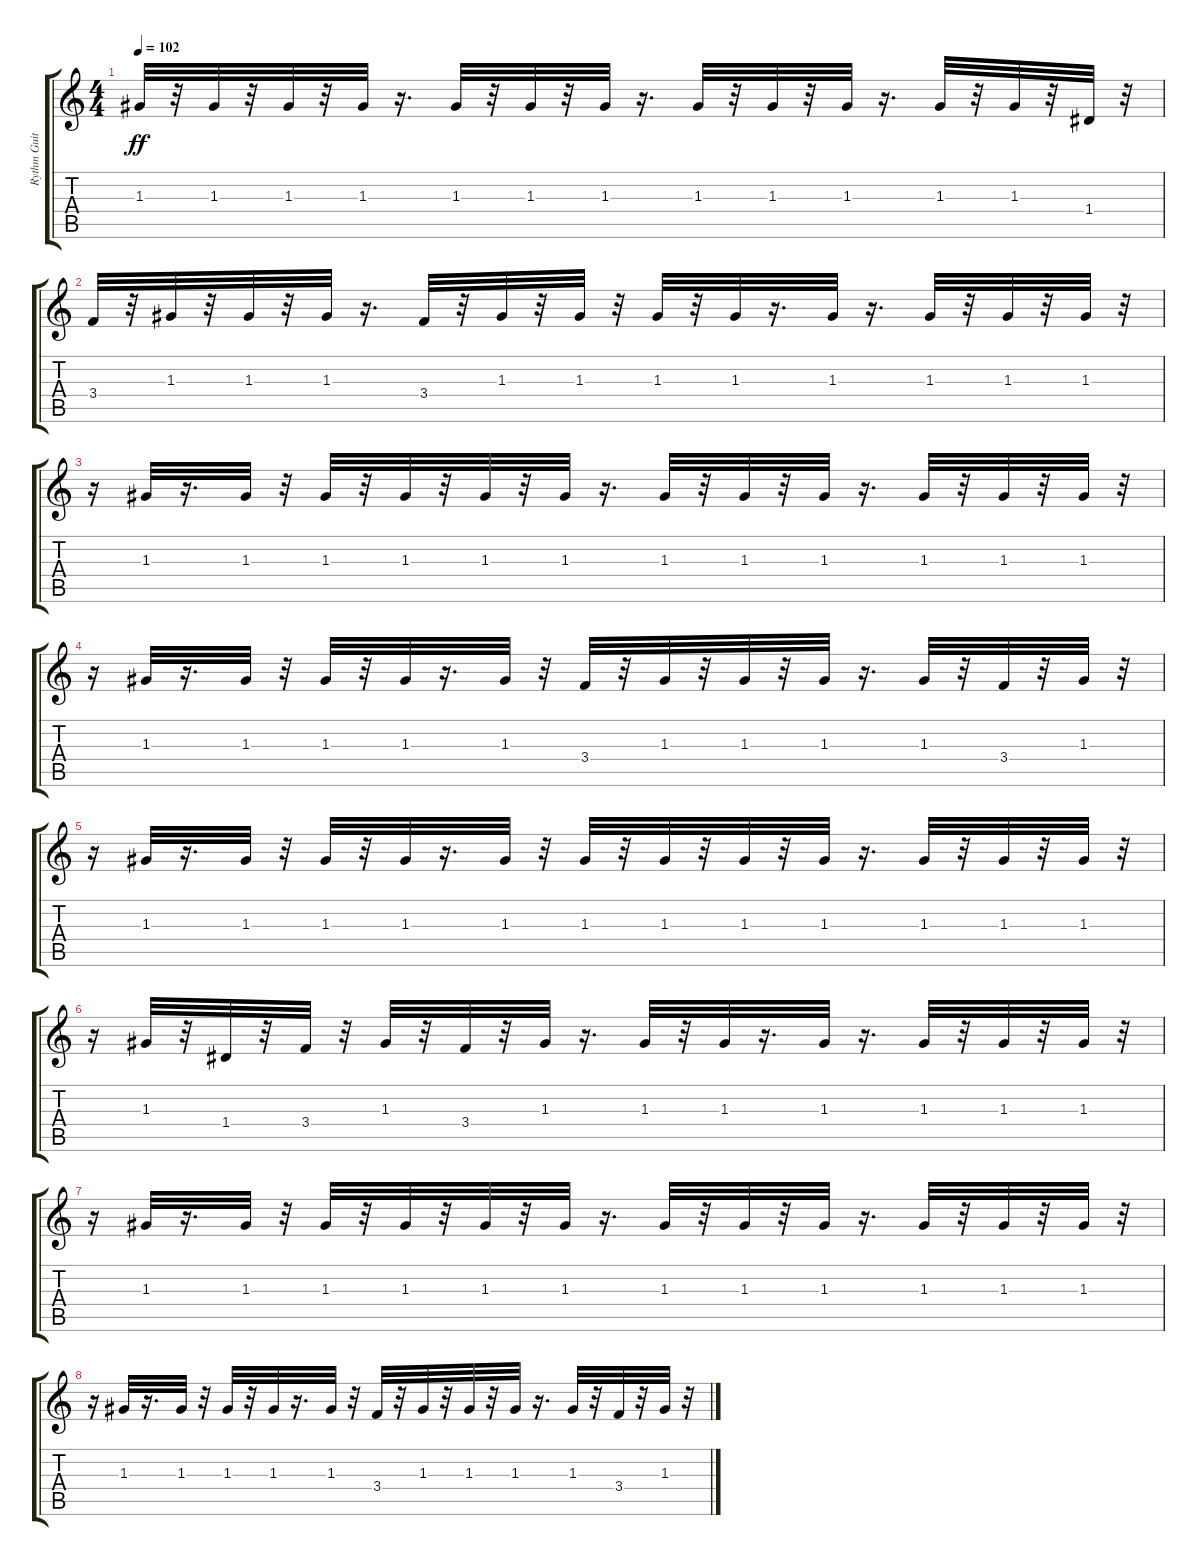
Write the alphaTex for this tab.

\track ("Rythm Guitar" "Rythm Guit") {instrument electricguitarmuted}
\staff {score tabs}
\tuning (E4 B3 G3 D3 A2 E2) {hide}
\ts (4 4)
\tempo 102
\clef g2
\ks c
1.3.32{dy ff} r.32 1.3.32 r.32 1.3.32 r.32 1.3.32 r.16{d} 1.3.32 r.32 1.3.32 r.32 1.3.32 r.16{d} 1.3.32 r.32 1.3.32 r.32 1.3.32 r.16{d} 1.3.32 r.32 1.3.32 r.32 1.4.32 r.32 |
3.4.32 r.32 1.3.32 r.32 1.3.32 r.32 1.3.32 r.16{d} 3.4.32 r.32 1.3.32 r.32 1.3.32 r.32 1.3.32 r.32 1.3.32 r.16{d} 1.3.32 r.16{d} 1.3.32 r.32 1.3.32 r.32 1.3.32 r.32 |
r.16 1.3.32 r.16{d} 1.3.32 r.32 1.3.32 r.32 1.3.32 r.32 1.3.32 r.32 1.3.32 r.16{d} 1.3.32 r.32 1.3.32 r.32 1.3.32 r.16{d} 1.3.32 r.32 1.3.32 r.32 1.3.32 r.32 |
r.16 1.3.32 r.16{d} 1.3.32 r.32 1.3.32 r.32 1.3.32 r.16{d} 1.3.32 r.32 3.4.32 r.32 1.3.32 r.32 1.3.32 r.32 1.3.32 r.16{d} 1.3.32 r.32 3.4.32 r.32 1.3.32 r.32 |
r.16 1.3.32 r.16{d} 1.3.32 r.32 1.3.32 r.32 1.3.32 r.16{d} 1.3.32 r.32 1.3.32 r.32 1.3.32 r.32 1.3.32 r.32 1.3.32 r.16{d} 1.3.32 r.32 1.3.32 r.32 1.3.32 r.32 |
r.16 1.3.32 r.32 1.4.32 r.32 3.4.32 r.32 1.3.32 r.32 3.4.32 r.32 1.3.32 r.16{d} 1.3.32 r.32 1.3.32 r.16{d} 1.3.32 r.16{d} 1.3.32 r.32 1.3.32 r.32 1.3.32 r.32 |
r.16 1.3.32 r.16{d} 1.3.32 r.32 1.3.32 r.32 1.3.32 r.32 1.3.32 r.32 1.3.32 r.16{d} 1.3.32 r.32 1.3.32 r.32 1.3.32 r.16{d} 1.3.32 r.32 1.3.32 r.32 1.3.32 r.32 |
r.16 1.3.32 r.16{d} 1.3.32 r.32 1.3.32 r.32 1.3.32 r.16{d} 1.3.32 r.32 3.4.32 r.32 1.3.32 r.32 1.3.32 r.32 1.3.32 r.16{d} 1.3.32 r.32 3.4.32 r.32 1.3.32 r.32
